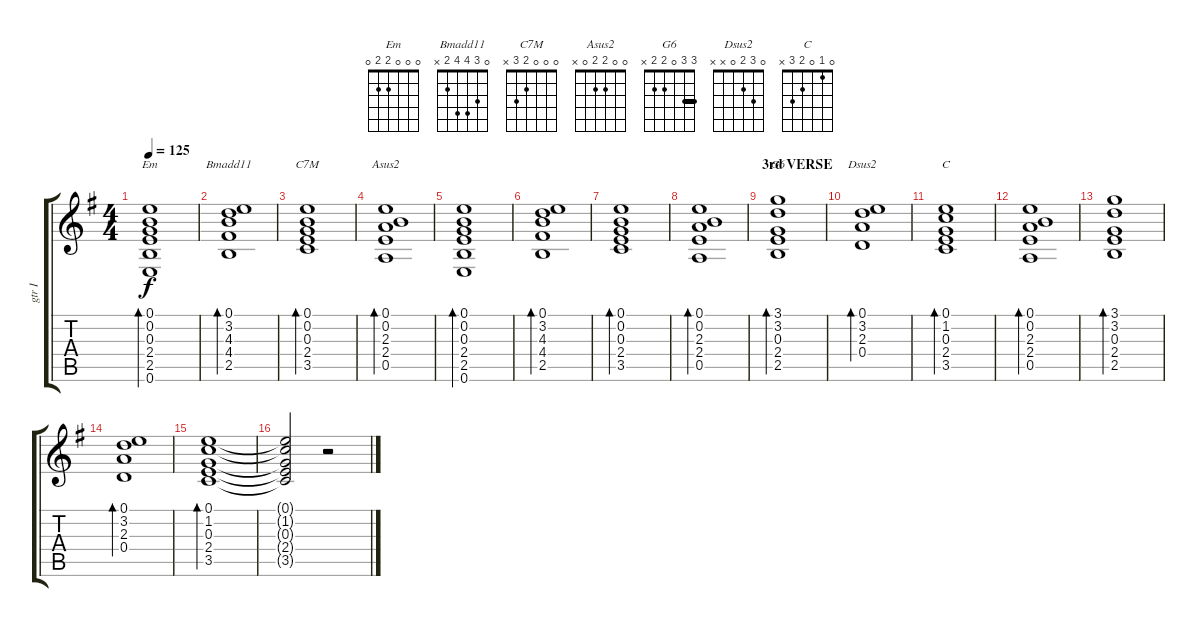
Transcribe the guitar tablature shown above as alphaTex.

\track ("gtr I" "gtr I") {instrument acousticguitarsteel}
\staff {score tabs}
\tuning (E4 B3 G3 D3 A2 E2) {hide}
\chord ("Em" 0 0 0 2 2 0)
\chord ("Bmadd11" 0 3 4 4 2 x)
\chord ("C7M" 0 0 0 2 3 x)
\chord ("Asus2" 0 0 2 2 0 x)
\chord ("G6" 3 3 0 2 2 x) {barre 3}
\chord ("Dsus2" 0 3 2 0 x x)
\chord ("C" 0 1 0 2 3 x)
\ts (4 4)
\tempo 125
\clef g2
\ks eminor
(0.1 0.2 0.3 2.4 2.5 0.6).1{bd 240 ch "Em" dy f} |
(0.1 3.2 4.3 4.4 2.5).1{bd 240 ch "Bmadd11"} |
(0.1 0.2 0.3 2.4 3.5).1{bd 240 ch "C7M"} |
(0.1 0.2 2.3 2.4 0.5).1{bd 240 ch "Asus2"} |
(0.1 0.2 0.3 2.4 2.5 0.6).1{bd 240} |
(0.1 3.2 4.3 4.4 2.5).1{bd 240} |
(0.1 0.2 0.3 2.4 3.5).1{bd 240} |
(0.1 0.2 2.3 2.4 0.5).1{bd 240} |
\section ("" "3rd VERSE")
(3.1 3.2 0.3 2.4 2.5).1{bd 240 ch "G6"} |
(0.1 3.2 2.3 0.4).1{bd 240 ch "Dsus2"} |
(0.1 1.2 0.3 2.4 3.5).1{bd 240 ch "C"} |
(0.1 0.2 2.3 2.4 0.5).1{bd 240} |
(3.1 3.2 0.3 2.4 2.5).1{bd 240} |
(0.1 3.2 2.3 0.4).1{bd 240} |
(0.1 1.2 0.3 2.4 3.5).1{bd 240} |
(0.1{t} 1.2{t} 0.3{t} 2.4{t} 3.5{t}).2 r.2
